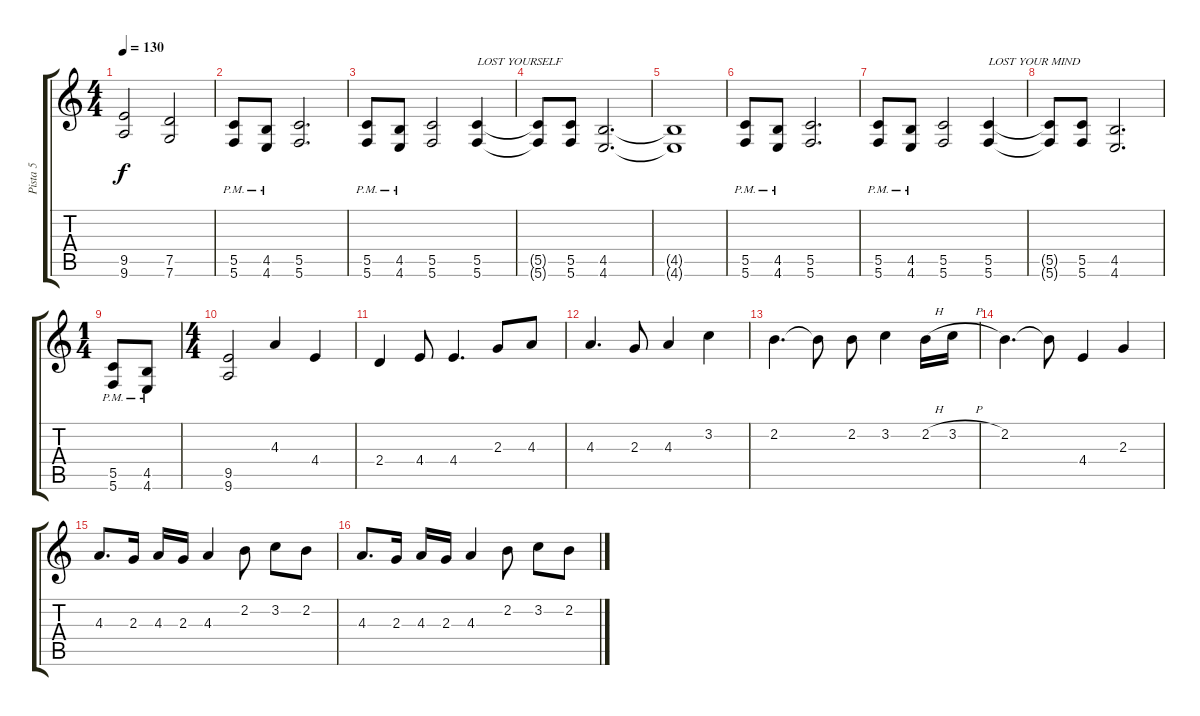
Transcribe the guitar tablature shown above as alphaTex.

\track ("Pista 5" "Pista 5") {instrument distortionguitar}
\staff {score tabs}
\tuning (D4 A3 F3 C3 G2 C2) {hide}
\ts (4 4)
\tempo 130
\clef g2
\ks c
(9.5 9.6).2{dy f} (7.5 7.6).2 |
(5.5{pm} 5.6{pm}).8 (4.5{pm} 4.6{pm}).8 (5.5 5.6).2{d} |
(5.5{pm} 5.6{pm}).8 (4.5{pm} 4.6{pm}).8 (5.5 5.6).2 (5.5 5.6).4{txt "LOST YOURSELF"} |
(5.5{t} 5.6{t}).8 (5.5 5.6).8 (4.5 4.6).2{d} |
(4.5{t} 4.6{t}).1 |
(5.5{pm} 5.6{pm}).8 (4.5{pm} 4.6{pm}).8 (5.5 5.6).2{d} |
(5.5{pm} 5.6{pm}).8 (4.5{pm} 4.6{pm}).8 (5.5 5.6).2 (5.5 5.6).4{txt "LOST YOUR MIND"} |
(5.5{t} 5.6{t}).8 (5.5 5.6).8 (4.5 4.6).2{d} |
\ts (1 4)
(5.5{pm} 5.6{pm}).8 (4.5{pm} 4.6{pm}).8 |
\ts (4 4)
(9.5 9.6).2 4.3.4 4.4.4 |
2.4.4 4.4.8 4.4.4{d} 2.3.8 4.3.8 |
4.3.4{d} 2.3.8 4.3.4 3.2.4 |
2.2.4{d} 2.2{t}.8 2.2.8 3.2.4 2.2{h}.16 3.2{h}.16 |
2.2.4{d} 2.2{t}.8 4.4.4 2.3.4 |
4.3.8{d} 2.3.16 4.3.16 2.3.16 4.3.4 2.2.8 3.2.8 2.2.8 |
4.3.8{d} 2.3.16 4.3.16 2.3.16 4.3.4 2.2.8 3.2.8 2.2.8
